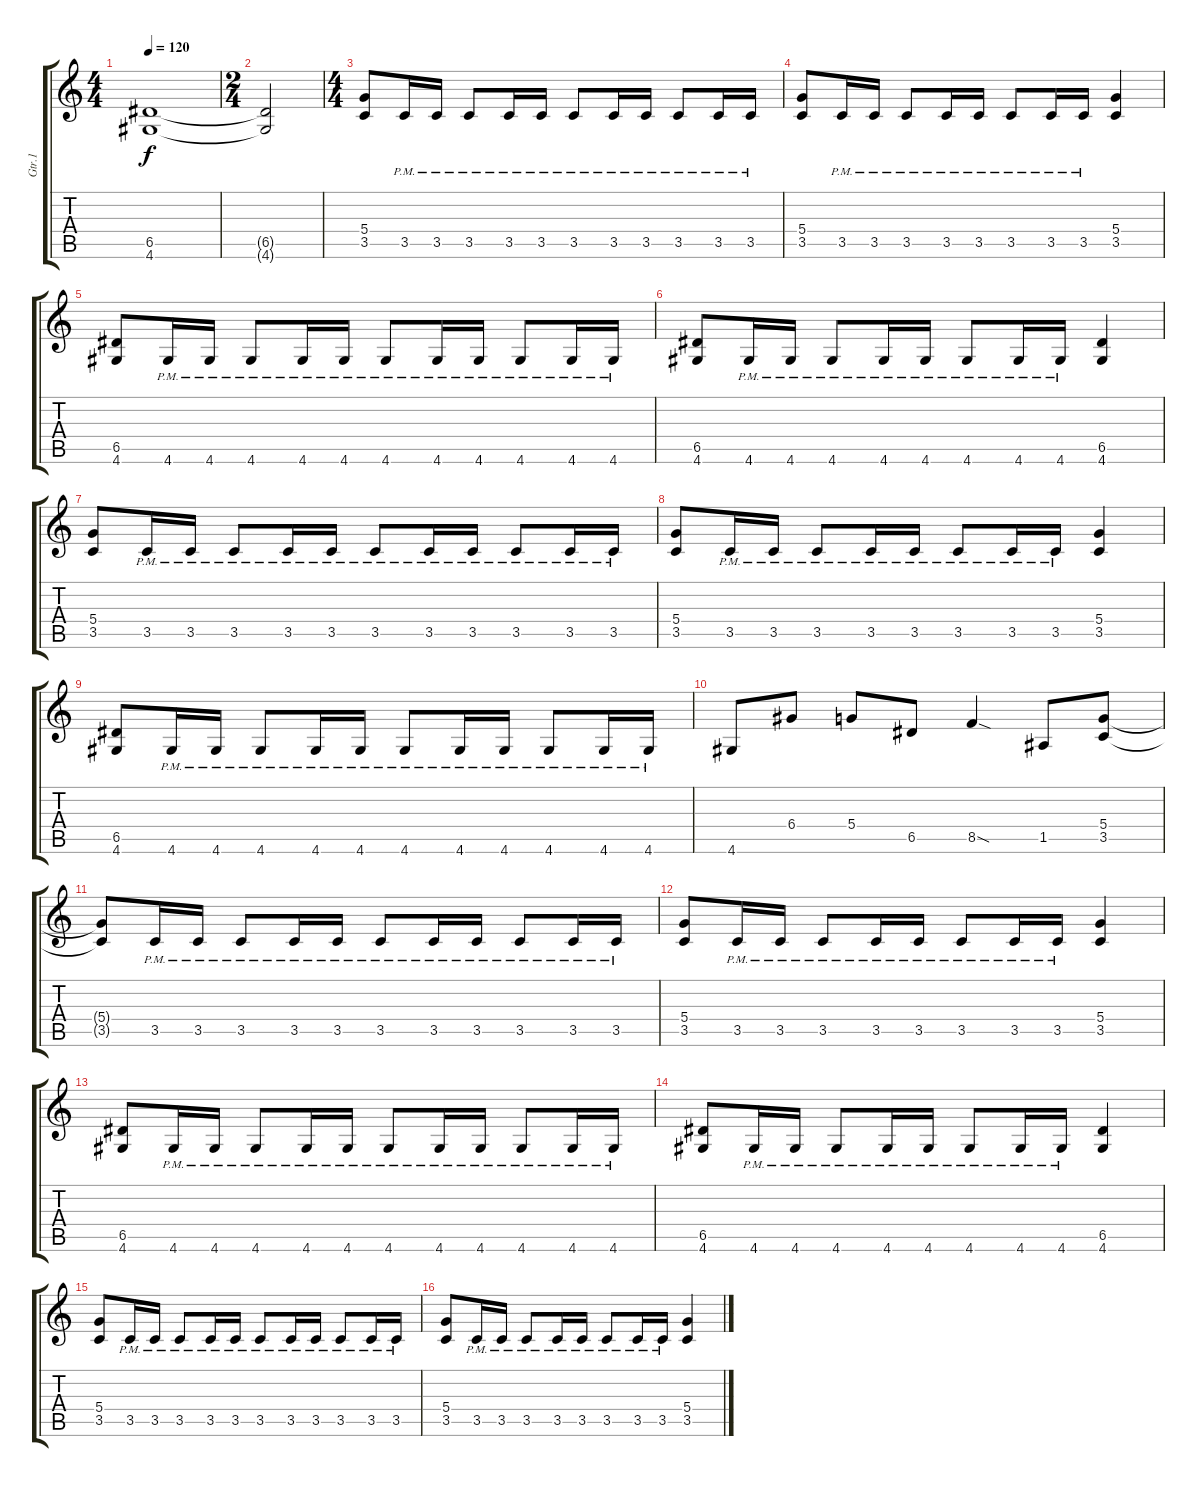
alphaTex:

\track ("Gtr.1" "Gtr.1") {instrument distortionguitar}
\staff {score tabs}
\tuning (E4 B3 G3 D3 A2 E2) {hide}
\ts (4 4)
\tempo 120
\clef g2
\ks c
(6.5 4.6).1{dy f} |
\ts (2 4)
(6.5{t} 4.6{t}).2 |
\ts (4 4)
(5.4 3.5).8 3.5{pm}.16 3.5{pm}.16 3.5{pm}.8 3.5{pm}.16 3.5{pm}.16 3.5{pm}.8 3.5{pm}.16 3.5{pm}.16 3.5{pm}.8 3.5{pm}.16 3.5{pm}.16 |
(5.4 3.5).8 3.5{pm}.16 3.5{pm}.16 3.5{pm}.8 3.5{pm}.16 3.5{pm}.16 3.5{pm}.8 3.5{pm}.16 3.5{pm}.16 (5.4 3.5).4 |
(6.5 4.6).8 4.6{pm}.16 4.6{pm}.16 4.6{pm}.8 4.6{pm}.16 4.6{pm}.16 4.6{pm}.8 4.6{pm}.16 4.6{pm}.16 4.6{pm}.8 4.6{pm}.16 4.6{pm}.16 |
(6.5 4.6).8 4.6{pm}.16 4.6{pm}.16 4.6{pm}.8 4.6{pm}.16 4.6{pm}.16 4.6{pm}.8 4.6{pm}.16 4.6{pm}.16 (6.5 4.6).4 |
(5.4 3.5).8 3.5{pm}.16 3.5{pm}.16 3.5{pm}.8 3.5{pm}.16 3.5{pm}.16 3.5{pm}.8 3.5{pm}.16 3.5{pm}.16 3.5{pm}.8 3.5{pm}.16 3.5{pm}.16 |
(5.4 3.5).8 3.5{pm}.16 3.5{pm}.16 3.5{pm}.8 3.5{pm}.16 3.5{pm}.16 3.5{pm}.8 3.5{pm}.16 3.5{pm}.16 (5.4 3.5).4 |
(6.5 4.6).8 4.6{pm}.16 4.6{pm}.16 4.6{pm}.8 4.6{pm}.16 4.6{pm}.16 4.6{pm}.8 4.6{pm}.16 4.6{pm}.16 4.6{pm}.8 4.6{pm}.16 4.6{pm}.16 |
4.6.8 6.4.8 5.4.8 6.5.8 8.5{sod}.4 1.5.8 (5.4 3.5).8 |
(5.4{t} 3.5{t}).8 3.5{pm}.16 3.5{pm}.16 3.5{pm}.8 3.5{pm}.16 3.5{pm}.16 3.5{pm}.8 3.5{pm}.16 3.5{pm}.16 3.5{pm}.8 3.5{pm}.16 3.5{pm}.16 |
(5.4 3.5).8 3.5{pm}.16 3.5{pm}.16 3.5{pm}.8 3.5{pm}.16 3.5{pm}.16 3.5{pm}.8 3.5{pm}.16 3.5{pm}.16 (5.4 3.5).4 |
(6.5 4.6).8 4.6{pm}.16 4.6{pm}.16 4.6{pm}.8 4.6{pm}.16 4.6{pm}.16 4.6{pm}.8 4.6{pm}.16 4.6{pm}.16 4.6{pm}.8 4.6{pm}.16 4.6{pm}.16 |
(6.5 4.6).8 4.6{pm}.16 4.6{pm}.16 4.6{pm}.8 4.6{pm}.16 4.6{pm}.16 4.6{pm}.8 4.6{pm}.16 4.6{pm}.16 (6.5 4.6).4 |
(5.4 3.5).8 3.5{pm}.16 3.5{pm}.16 3.5{pm}.8 3.5{pm}.16 3.5{pm}.16 3.5{pm}.8 3.5{pm}.16 3.5{pm}.16 3.5{pm}.8 3.5{pm}.16 3.5{pm}.16 |
(5.4 3.5).8 3.5{pm}.16 3.5{pm}.16 3.5{pm}.8 3.5{pm}.16 3.5{pm}.16 3.5{pm}.8 3.5{pm}.16 3.5{pm}.16 (5.4 3.5).4
